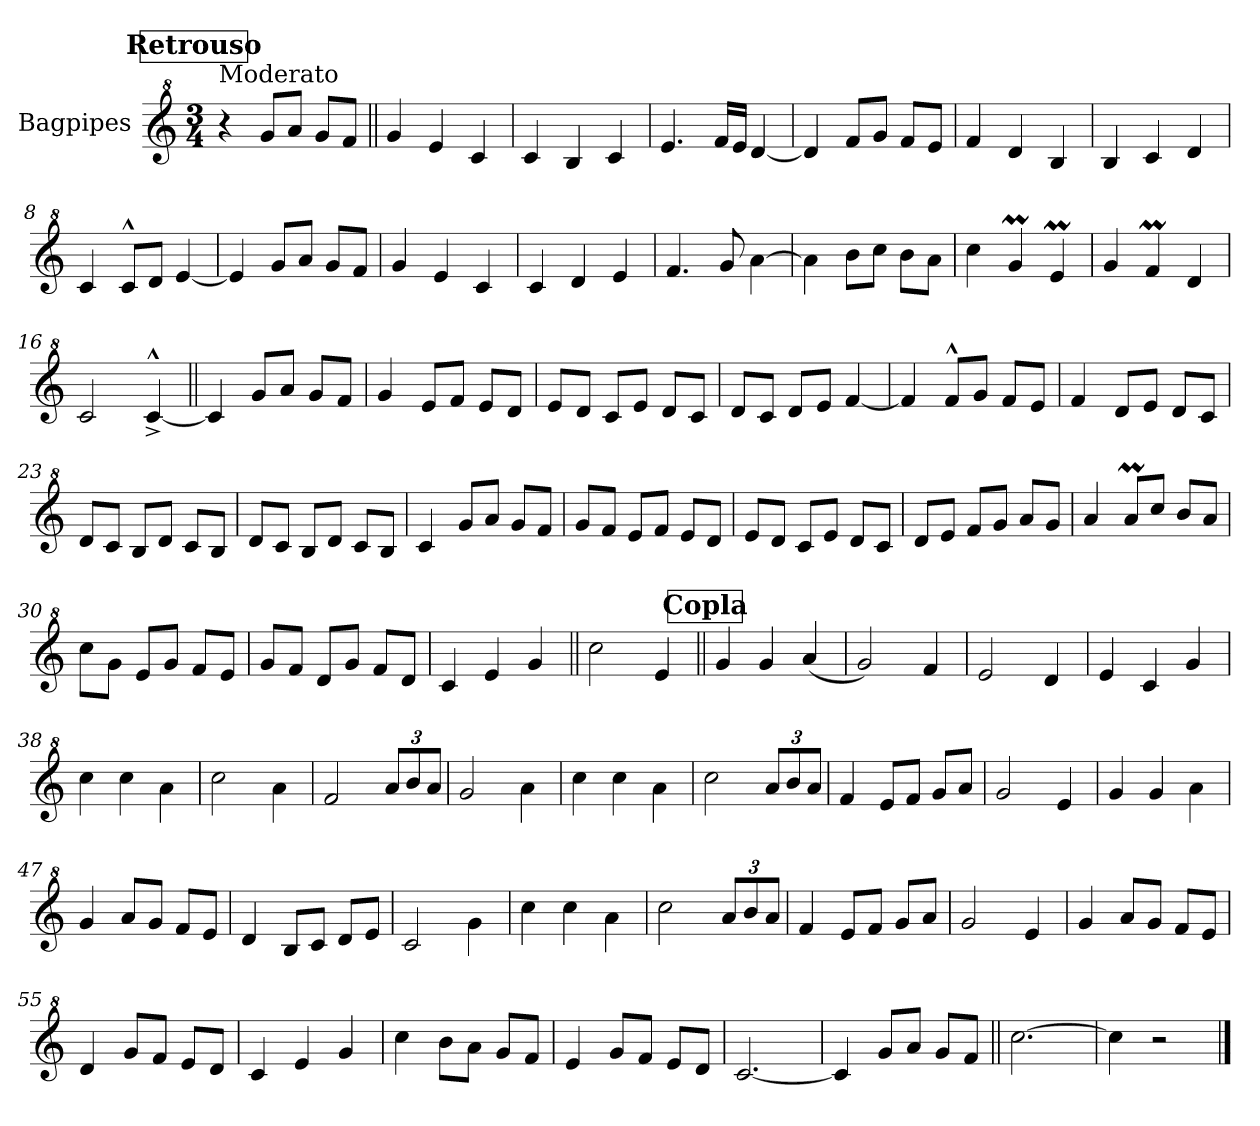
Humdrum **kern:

**kern
*part1
*staff1
*I"Bagpipes
*I'Bag
*clefG^2
*k[]
*C:
*M3/4
!!LO:REH:place=s1:a:t=Retrouso
=1
!LO:TX:a:t=Moderato
4r
8gg/L
8aa/J
8gg/L
8ff/J
=2||
4gg/
4ee/
4cc/
=3
4cc/
4b/
4cc/
=4
4.ee/
16ff/LL
16ee/JJ
[4dd/
=5
4dd/]
8ff/L
8gg/J
8ff/L
8ee/J
=6
4ff/
4dd/
4b/
=7
4b/
4cc/
4dd/
=8
4cc/
8cc^^/L
8dd/J
[4ee/
=9
4ee/]
8gg/L
8aa/J
8gg/L
8ff/J
=10
4gg/
4ee/
4cc/
!!LO:LB:g=z
=11
4cc/
4dd/
4ee/
=12
4.ff/
8gg/
[4aa\
=13
4aa\]
8bb\L
8ccc\J
8bb\L
8aa\J
=14
4ccc\
4ggM/
4eem/
=15
4gg/
4ffM/
4dd/
=16
2cc/
[4cc^^^/
=17||
4cc/]
8gg/L
8aa/J
8gg/L
8ff/J
=18
4gg/
8ee/L
8ff/J
8ee/L
8dd/J
=19
8ee/L
8dd/J
8cc/L
8ee/J
8dd/L
8cc/J
=20
8dd/L
8cc/J
8dd/L
8ee/J
[4ff/
!!LO:LB:g=z
=21
4ff/]
8ff^^/L
8gg/J
8ff/L
8ee/J
=22
4ff/
8dd/L
8ee/J
8dd/L
8cc/J
=23
8dd/L
8cc/J
8b/L
8dd/J
8cc/L
8b/J
=24
8dd/L
8cc/J
8b/L
8dd/J
8cc/L
8b/J
=25
4cc/
8gg/L
8aa/J
8gg/L
8ff/J
=26
8gg/L
8ff/J
8ee/L
8ff/J
8ee/L
8dd/J
=27
8ee/L
8dd/J
8cc/L
8ee/J
8dd/L
8cc/J
!!LO:LB:g=z
=28
8dd/L
8ee/J
8ff/L
8gg/J
8aa/L
8gg/J
=29
4aa/
8aaM/L
8ccc/J
8bb/L
8aa/J
=30
8ccc\L
8gg\J
8ee/L
8gg/J
8ff/L
8ee/J
=31
8gg/L
8ff/J
8dd/L
8gg/J
8ff/L
8dd/J
=32
4cc/
4ee/
4gg/
=33||
2ccc\
4ee/
!!LO:REH:place=s1:a:t=Copla
=34||
4gg/
4gg/
(4aa/
=35
2gg/)
4ff/
=36
2ee/
4dd/
=37
4ee/
4cc/
4gg/
=38
4ccc\
4ccc\
4aa\
!!LO:LB:g=z
=39
2ccc\
4aa\
=40
2ff/
*Xbrackettup
12aa/L
12bb/
12aa/J
=41
2gg/
4aa\
=42
4ccc\
4ccc\
4aa\
=43
2ccc\
12aa/L
12bb/
12aa/J
=44
4ff/
8ee/L
8ff/J
8gg/L
8aa/J
=45
2gg/
4ee/
=46
4gg/
4gg/
4aa\
=47
4gg/
8aa/L
8gg/J
8ff/L
8ee/J
=48
4dd/
8b/L
8cc/J
8dd/L
8ee/J
=49
2cc/
4gg\
!!LO:LB:g=z
=50
4ccc\
4ccc\
4aa\
=51
2ccc\
12aa/L
12bb/
12aa/J
=52
4ff/
8ee/L
8ff/J
8gg/L
8aa/J
=53
2gg/
4ee/
=54
4gg/
8aa/L
8gg/J
8ff/L
8ee/J
=55
4dd/
8gg/L
8ff/J
8ee/L
8dd/J
=56
4cc/
4ee/
4gg/
=57
4ccc\
8bb\L
8aa\J
8gg/L
8ff/J
=58
4ee/
8gg/L
8ff/J
8ee/L
8dd/J
=59
[2.cc/
!!LO:LB:g=z
=60
4cc/]
8gg/L
8aa/J
8gg/L
8ff/J
=61||
[2.ccc\
=62
4ccc\]
2r
==
*-
